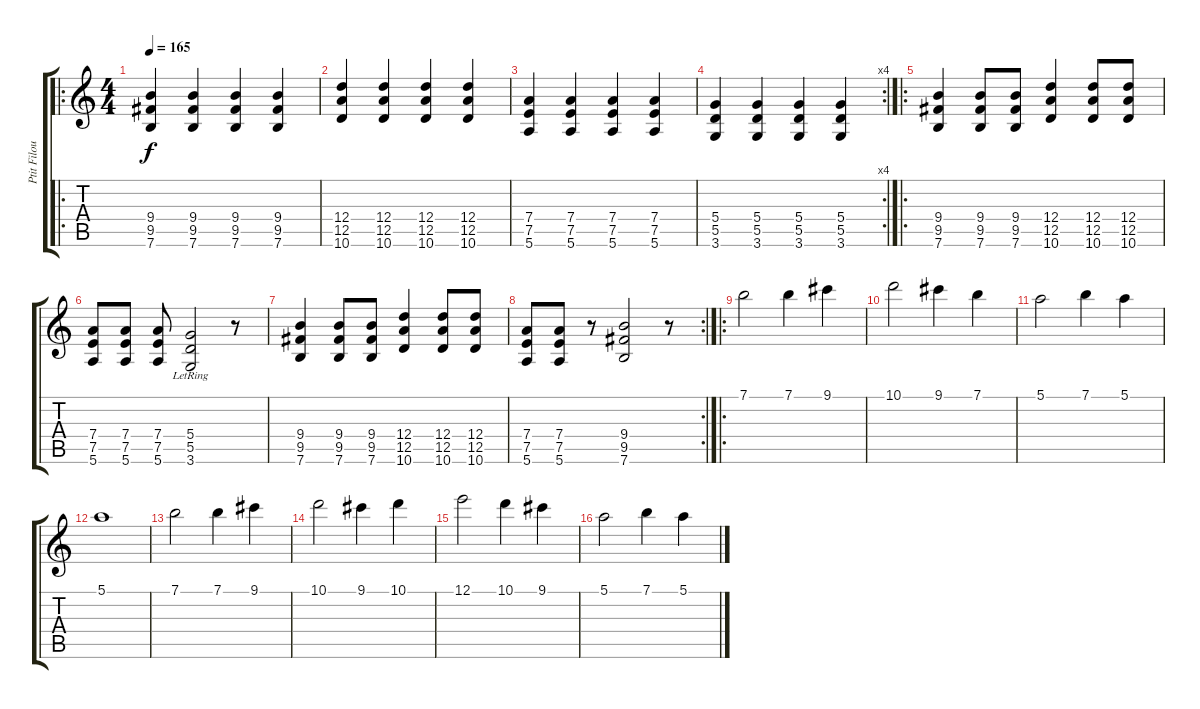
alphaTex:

\track ("Ptit Filou" "Ptit Filou") {instrument acousticguitarnylon}
\staff {score tabs}
\tuning (E4 B3 G3 D3 A2 E2) {hide}
\ro
\ts (4 4)
\tempo 165
\clef g2
\ks c
(9.4 9.5 7.6).4{dy f instrument electricguitarmuted} (9.4 9.5 7.6).4 (9.4 9.5 7.6).4 (9.4 9.5 7.6).4 |
(12.4 12.5 10.6).4 (12.4 12.5 10.6).4 (12.4 12.5 10.6).4 (12.4 12.5 10.6).4 |
(7.4 7.5 5.6).4 (7.4 7.5 5.6).4 (7.4 7.5 5.6).4 (7.4 7.5 5.6).4 |
\rc 4
(5.4 5.5 3.6).4 (5.4 5.5 3.6).4 (5.4 5.5 3.6).4 (5.4 5.5 3.6).4 |
\ro
(9.4 9.5 7.6).4{instrument overdrivenguitar} (9.4 9.5 7.6).8 (9.4 9.5 7.6).8 (12.4 12.5 10.6).4 (12.4 12.5 10.6).8 (12.4 12.5 10.6).8 |
(7.4 7.5 5.6).8 (7.4 7.5 5.6).8 (7.4 7.5 5.6).8 (5.4{lr} 5.5 3.6).2 r.8 |
(9.4 9.5 7.6).4 (9.4 9.5 7.6).8 (9.4 9.5 7.6).8 (12.4 12.5 10.6).4 (12.4 12.5 10.6).8 (12.4 12.5 10.6).8 |
\rc 2
(7.4 7.5 5.6).8 (7.4 7.5 5.6).8 r.8 (9.4 9.5 7.6).2 r.8 |
\ro
7.1.2 7.1.4 9.1.4 |
10.1.2 9.1.4 7.1.4 |
5.1.2 7.1.4 5.1.4 |
5.1.1 |
7.1.2 7.1.4 9.1.4 |
10.1.2 9.1.4 10.1.4 |
12.1.2 10.1.4 9.1.4 |
5.1.2 7.1.4 5.1.4
